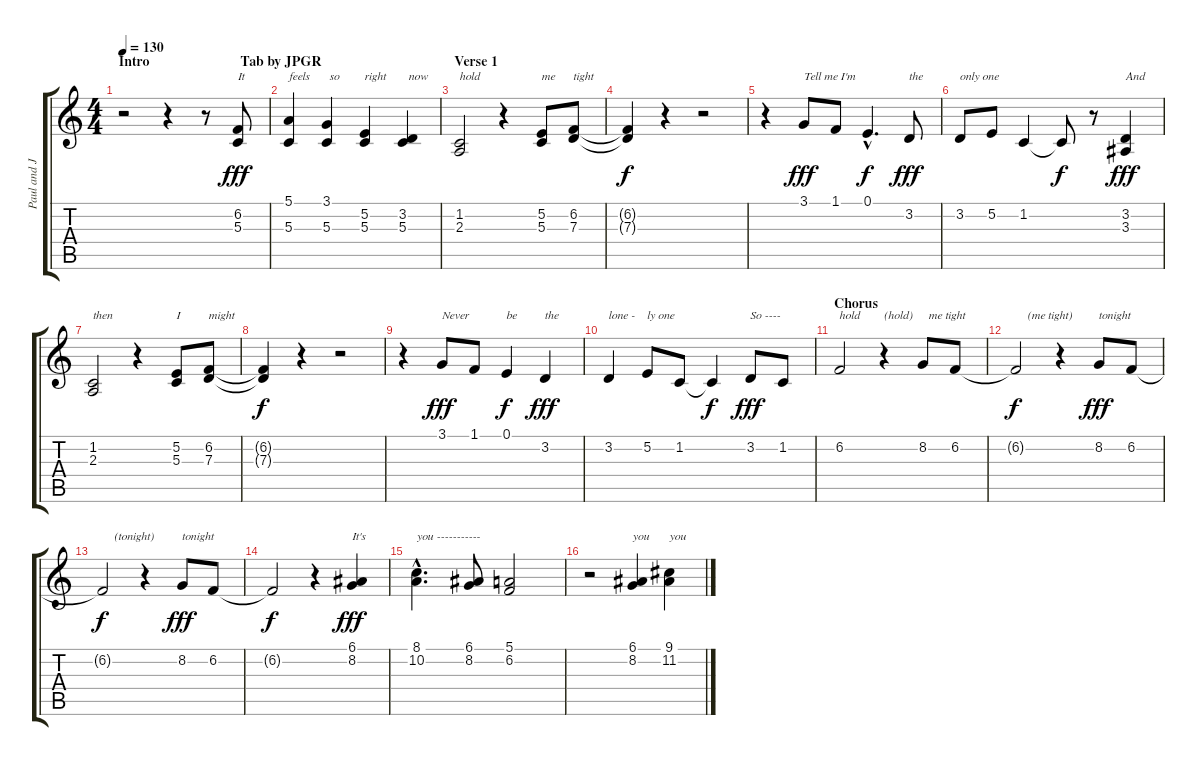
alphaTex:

\track ("Paul and John" "Paul and J") {instrument synthbrass1}
\staff {score tabs}
\tuning (E4 B3 G3 D3 A2 E2) {hide}
\ts (4 4)
\section ("" "Intro                          Tab by JPGR")
\tempo 130
\clef g2
\ks c
r.2{dy fff instrument synthbrass1} r.4 r.8 (6.2 5.3).8{txt "It"} |
(5.1 5.3).4{txt "feels"} (3.1 5.3).4{txt " so"} (5.2 5.3).4{txt "right"} (3.2 5.3).4{txt "  now"} |
\section ("" "Verse 1")
(1.2 2.3).2{txt "hold"} r.4 (5.2 5.3).8{txt "me"} (6.2 7.3).8{txt "tight"} |
(6.2{t} 7.3{t}).4{dy f} r.4 r.2 |
r.4 3.1.8{txt "Tell me I'm" dy fff} 1.1.8 0.1{hac}.4{d dy f} 3.2.8{txt "the" dy fff} |
3.2.8{txt "only one"} 5.2.8 1.2.4 1.2{t}.8{dy f} r.8 (3.2 3.3).4{txt "And" dy fff} |
(1.2 2.3).2{txt "then"} r.4 (5.2 5.3).8{txt "I"} (6.2 7.3).8{txt "might"} |
(6.2{t} 7.3{t}).4{dy f} r.4 r.2 |
r.4 3.1.8{txt "Never" dy fff} 1.1.8 0.1.4{txt "be" dy f} 3.2.4{txt "the" dy fff} |
3.2.4{txt "lone -"} 5.2.8{txt "ly one"} 1.2.8 1.2{t}.4{dy f} 3.2.8{txt "So ----" dy fff} 1.2.8 |
\section ("" "Chorus")
6.2.2{txt "hold"} r.4{txt "(hold)"} 8.2.8{txt "  me tight"} 6.2.8 |
6.2{t}.2{txt "    (me tight)" dy f} r.4 8.2.8{txt "tonight" dy fff} 6.2.8 |
6.2{t}.2{txt "    (tonight)" dy f} r.4 8.2.8{txt "tonight" dy fff} 6.2.8 |
6.2{t}.2{dy f} r.4 (6.1 8.2).4{txt "It's" dy fff} |
(8.1{hac} 10.2{hac}).4{d txt "you -----------"} (6.1 8.2).8 (5.1 6.2).2 |
r.2 (6.1 8.2).4{txt "you"} (9.1 11.2).4{txt "you"}
